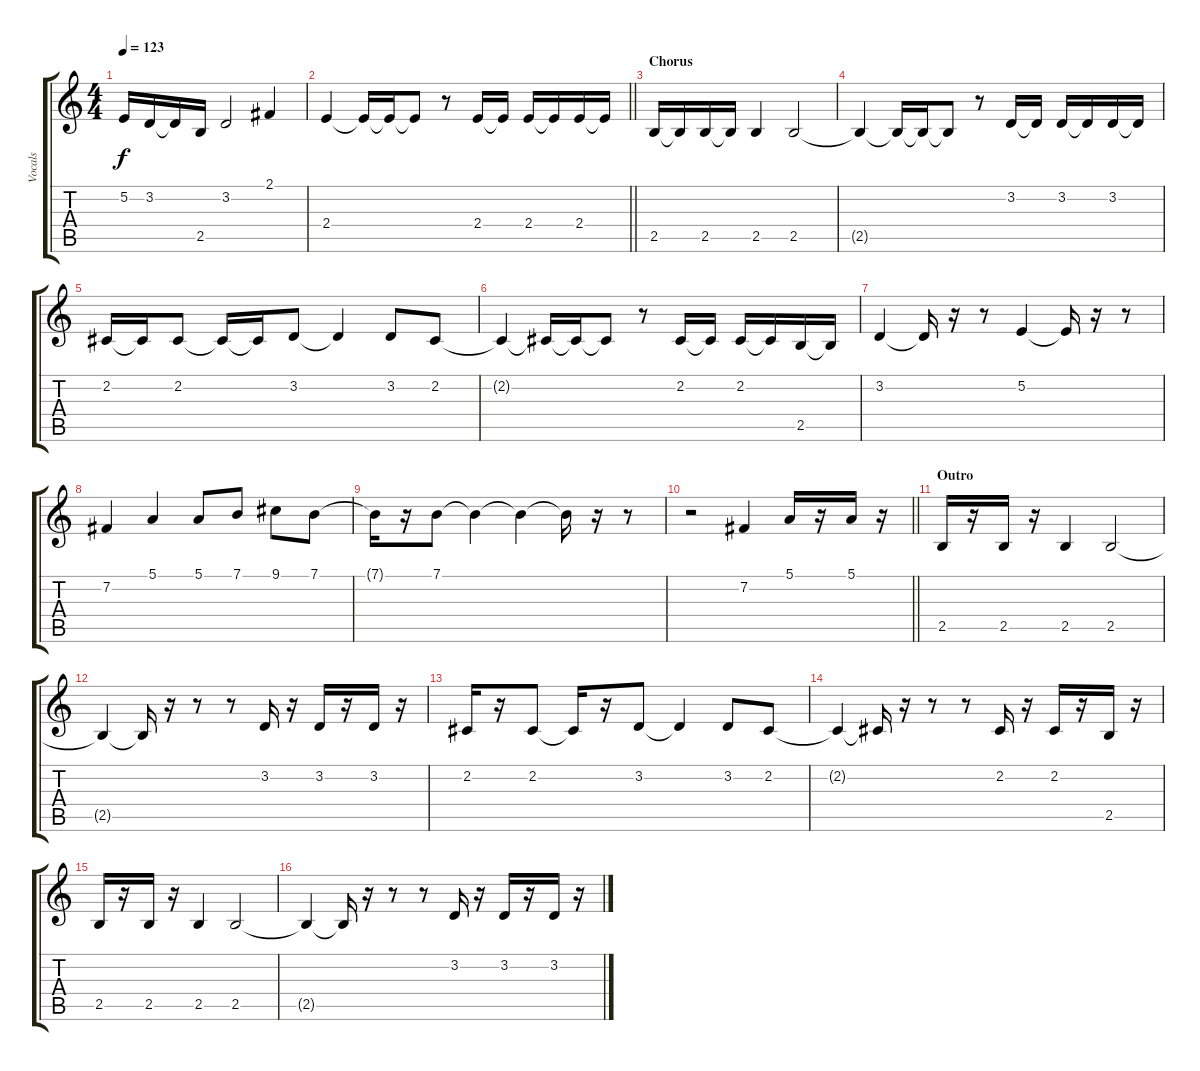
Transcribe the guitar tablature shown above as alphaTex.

\track ("Vocals    " "Vocals    ") {instrument altosax}
\staff {score tabs}
\tuning (E4 B3 G4 D4 A3 E3) {hide}
\ts (4 4)
\tempo 123
\clef g2
\ks c
5.2.16{dy f} 3.2.16 3.2{t}.16 2.5.16 3.2.2 2.1.4 |
\barLineRight lightlight
2.4.4 2.4{t}.16 2.4{t}.16 2.4{t}.8 r.8 2.4.16 2.4{t}.16 2.4.16 2.4{t}.16 2.4.16 2.4{t}.16 |
\section ("" "Chorus")
2.5.16 2.5{t}.16 2.5.16 2.5{t}.16 2.5.4 2.5.2 |
2.5{t}.4 2.5{t}.16 2.5{t}.16 2.5{t}.8 r.8 3.2.16 3.2{t}.16 3.2.16 3.2{t}.16 3.2.16 3.2{t}.16 |
2.2.16 2.2{t}.16 2.2.8 2.2{t}.16 2.2{t}.16 3.2.8 3.2{t}.4 3.2.8 2.2.8 |
2.2{t}.4 2.2{t}.16 2.2{t}.16 2.2{t}.8 r.8 2.2.16 2.2{t}.16 2.2.16 2.2{t}.16 2.5.16 2.5{t}.16 |
3.2.4 3.2{t}.16 r.16 r.8 5.2.4 5.2{t}.16 r.16 r.8 |
7.2.4 5.1.4 5.1.8 7.1.8 9.1.8 7.1.8 |
7.1{t}.16 r.16 7.1.8 7.1{t}.4 7.1{t}.4 7.1{t}.16 r.16 r.8 |
\barLineRight lightlight
r.2 7.2.4 5.1.16 r.16 5.1.16 r.16 |
\section ("" "Outro")
2.5.16 r.16 2.5.16 r.16 2.5.4 2.5.2 |
2.5{t}.4 2.5{t}.16 r.16 r.8 r.8 3.2.16 r.16 3.2.16 r.16 3.2.16 r.16 |
2.2.16 r.16 2.2.8 2.2{t}.16 r.16 3.2.8 3.2{t}.4 3.2.8 2.2.8 |
2.2{t}.4 2.2{t}.16 r.16 r.8 r.8 2.2.16 r.16 2.2.16 r.16 2.5.16 r.16 |
2.5.16 r.16 2.5.16 r.16 2.5.4 2.5.2 |
2.5{t}.4 2.5{t}.16 r.16 r.8 r.8 3.2.16 r.16 3.2.16 r.16 3.2.16 r.16
